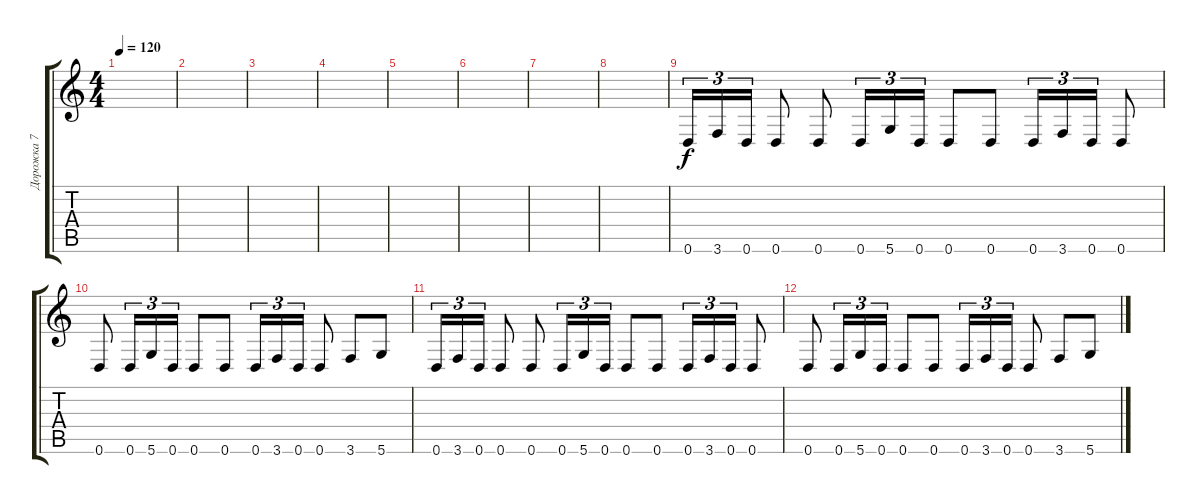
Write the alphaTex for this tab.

\track ("Дорожка 7" "Дорожка 7") {instrument distortionguitar}
\staff {score tabs}
\tuning (E4 B3 G3 D3 A2 D2) {hide}
\ts (4 4)
\tempo 120
\clef g2
\ks c
|
|
|
|
|
|
|
|
0.6.16{tu (3 2)} 3.6.16{tu (3 2)} 0.6.16{tu (3 2)} 0.6.8 0.6.8 0.6.16{tu (3 2)} 5.6.16{tu (3 2)} 0.6.16{tu (3 2)} 0.6.8 0.6.8 0.6.16{tu (3 2)} 3.6.16{tu (3 2)} 0.6.16{tu (3 2)} 0.6.8 |
0.6.8 0.6.16{tu (3 2)} 5.6.16{tu (3 2)} 0.6.16{tu (3 2)} 0.6.8 0.6.8 0.6.16{tu (3 2)} 3.6.16{tu (3 2)} 0.6.16{tu (3 2)} 0.6.8 3.6.8 5.6.8 |
0.6.16{tu (3 2)} 3.6.16{tu (3 2)} 0.6.16{tu (3 2)} 0.6.8 0.6.8 0.6.16{tu (3 2)} 5.6.16{tu (3 2)} 0.6.16{tu (3 2)} 0.6.8 0.6.8 0.6.16{tu (3 2)} 3.6.16{tu (3 2)} 0.6.16{tu (3 2)} 0.6.8 |
0.6.8 0.6.16{tu (3 2)} 5.6.16{tu (3 2)} 0.6.16{tu (3 2)} 0.6.8 0.6.8 0.6.16{tu (3 2)} 3.6.16{tu (3 2)} 0.6.16{tu (3 2)} 0.6.8 3.6.8 5.6.8
